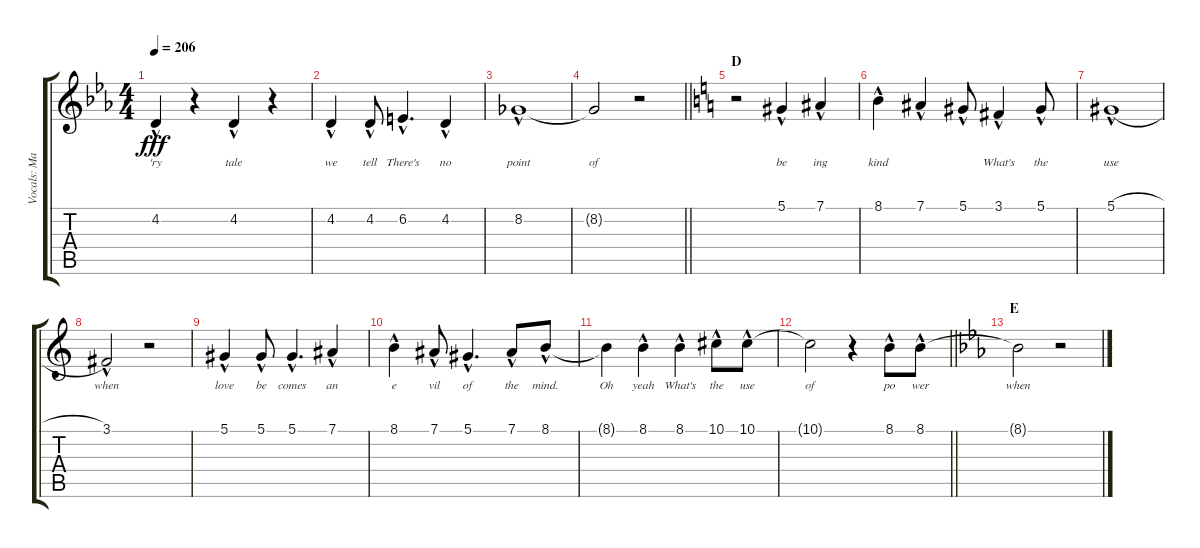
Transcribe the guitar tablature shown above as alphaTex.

\track ("Vocals: Martin" "Vocals: Ma") {instrument lead2sawtooth}
\staff {score tabs}
\tuning (Eb4 Bb3 Gb3 Db3 Ab2 Eb2) {hide}
\ts (4 4)
\tempo 206
\clef g2
\ks eb
4.2{hac}.4{lyrics (0 "'ry") lyrics (1 "") lyrics (2 "") lyrics (3 "") lyrics (4 "") dy fff} r.4 4.2{hac}.4{lyrics (0 "tale") lyrics (1 "") lyrics (2 "") lyrics (3 "") lyrics (4 "")} r.4 |
4.2{hac}.4{lyrics (0 "we") lyrics (1 "") lyrics (2 "") lyrics (3 "") lyrics (4 "")} 4.2{hac}.8{lyrics (0 "tell") lyrics (1 "") lyrics (2 "") lyrics (3 "") lyrics (4 "")} 6.2{hac}.4{d lyrics (0 "There's") lyrics (1 "") lyrics (2 "") lyrics (3 "") lyrics (4 "")} 4.2{hac}.4{lyrics (0 "no") lyrics (1 "") lyrics (2 "") lyrics (3 "") lyrics (4 "")} |
8.2{hac}.1{lyrics (0 "point") lyrics (1 "") lyrics (2 "") lyrics (3 "") lyrics (4 "")} |
\barLineRight lightlight
8.2{t}.2{lyrics (0 "of") lyrics (1 "") lyrics (2 "") lyrics (3 "") lyrics (4 "")} r.2 |
\section ("" "D")
\ks c
r.2 5.1{hac}.4{lyrics (0 "be") lyrics (1 "") lyrics (2 "") lyrics (3 "") lyrics (4 "")} 7.1{hac}.4{lyrics (0 "ing") lyrics (1 "") lyrics (2 "") lyrics (3 "") lyrics (4 "")} |
8.1{hac}.4{lyrics (0 "kind") lyrics (1 "") lyrics (2 "") lyrics (3 "") lyrics (4 "")} 7.1{hac}.4{lyrics (0 "") lyrics (1 "") lyrics (2 "") lyrics (3 "") lyrics (4 "")} 5.1{hac}.8{lyrics (0 "") lyrics (1 "") lyrics (2 "") lyrics (3 "") lyrics (4 "")} 3.1{hac}.4{lyrics (0 "What's") lyrics (1 "") lyrics (2 "") lyrics (3 "") lyrics (4 "")} 5.1{hac}.8{lyrics (0 "the") lyrics (1 "") lyrics (2 "") lyrics (3 "") lyrics (4 "")} |
5.1{h hac}.1{lyrics (0 "use") lyrics (1 "") lyrics (2 "") lyrics (3 "") lyrics (4 "")} |
3.1{hac}.2{lyrics (0 "when") lyrics (1 "") lyrics (2 "") lyrics (3 "") lyrics (4 "")} r.2 |
5.1{hac}.4{lyrics (0 "love") lyrics (1 "") lyrics (2 "") lyrics (3 "") lyrics (4 "")} 5.1{hac}.8{lyrics (0 "be") lyrics (1 "") lyrics (2 "") lyrics (3 "") lyrics (4 "")} 5.1{hac}.4{d lyrics (0 "comes") lyrics (1 "") lyrics (2 "") lyrics (3 "") lyrics (4 "")} 7.1{hac}.4{lyrics (0 "an") lyrics (1 "") lyrics (2 "") lyrics (3 "") lyrics (4 "")} |
8.1{hac}.4{lyrics (0 "e") lyrics (1 "") lyrics (2 "") lyrics (3 "") lyrics (4 "")} 7.1{hac}.8{lyrics (0 "vil") lyrics (1 "") lyrics (2 "") lyrics (3 "") lyrics (4 "")} 5.1{hac}.4{d lyrics (0 "of") lyrics (1 "") lyrics (2 "") lyrics (3 "") lyrics (4 "")} 7.1{hac}.8{lyrics (0 "the") lyrics (1 "") lyrics (2 "") lyrics (3 "") lyrics (4 "")} 8.1{hac}.8{lyrics (0 "mind.") lyrics (1 "") lyrics (2 "") lyrics (3 "") lyrics (4 "")} |
8.1{t}.4{lyrics (0 "Oh") lyrics (1 "") lyrics (2 "") lyrics (3 "") lyrics (4 "")} 8.1{hac}.4{lyrics (0 "yeah") lyrics (1 "") lyrics (2 "") lyrics (3 "") lyrics (4 "")} 8.1{hac}.4{lyrics (0 "What's") lyrics (1 "") lyrics (2 "") lyrics (3 "") lyrics (4 "")} 10.1{hac}.8{lyrics (0 "the") lyrics (1 "") lyrics (2 "") lyrics (3 "") lyrics (4 "")} 10.1{hac}.8{lyrics (0 "use") lyrics (1 "") lyrics (2 "") lyrics (3 "") lyrics (4 "")} |
\barLineRight lightlight
10.1{t}.2{lyrics (0 "of") lyrics (1 "") lyrics (2 "") lyrics (3 "") lyrics (4 "")} r.4 8.1{hac}.8{lyrics (0 "po") lyrics (1 "") lyrics (2 "") lyrics (3 "") lyrics (4 "")} 8.1{hac}.8{lyrics (0 "wer") lyrics (1 "") lyrics (2 "") lyrics (3 "") lyrics (4 "")} |
\section ("" "E")
\ks eb
8.1{t}.2{lyrics (0 "when") lyrics (1 "") lyrics (2 "") lyrics (3 "") lyrics (4 "")} r.2
